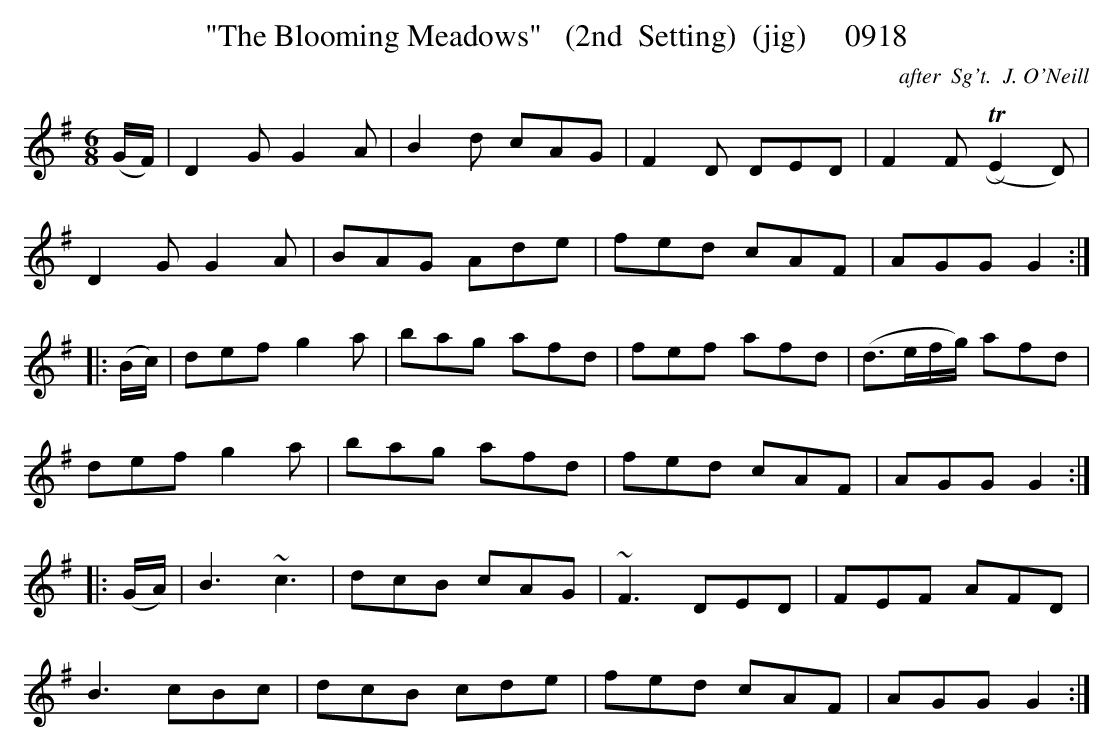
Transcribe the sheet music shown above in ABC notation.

X:1
T:"The Blooming Meadows"   (2nd  Setting)  (jig)     0918
C:after  Sg't.  J. O'Neill
BRENNAN June 2003 (HTTP://WWW.SOSYOURMOM.COM)
M:6/8
L:1/8
K:G
(G/2F/2)|D2G G2A|B2d cAG|F2D DED|F2F (TRE2D)|
D2G G2A|BAG Ade|fed cAF|AGG G2:|
|:(B/2c/2)|def g2a|bag afd|fef afd|(d3/2e/2f/2g/2) afd|
def g2a|bag afd|fed cAF|AGG G2:|
|:(G/2A/2)|B3 ~c3|dcB cAG|~F3 DED|FEF AFD|
B3cBc|dcB cde|fed cAF|AGG G2:|
